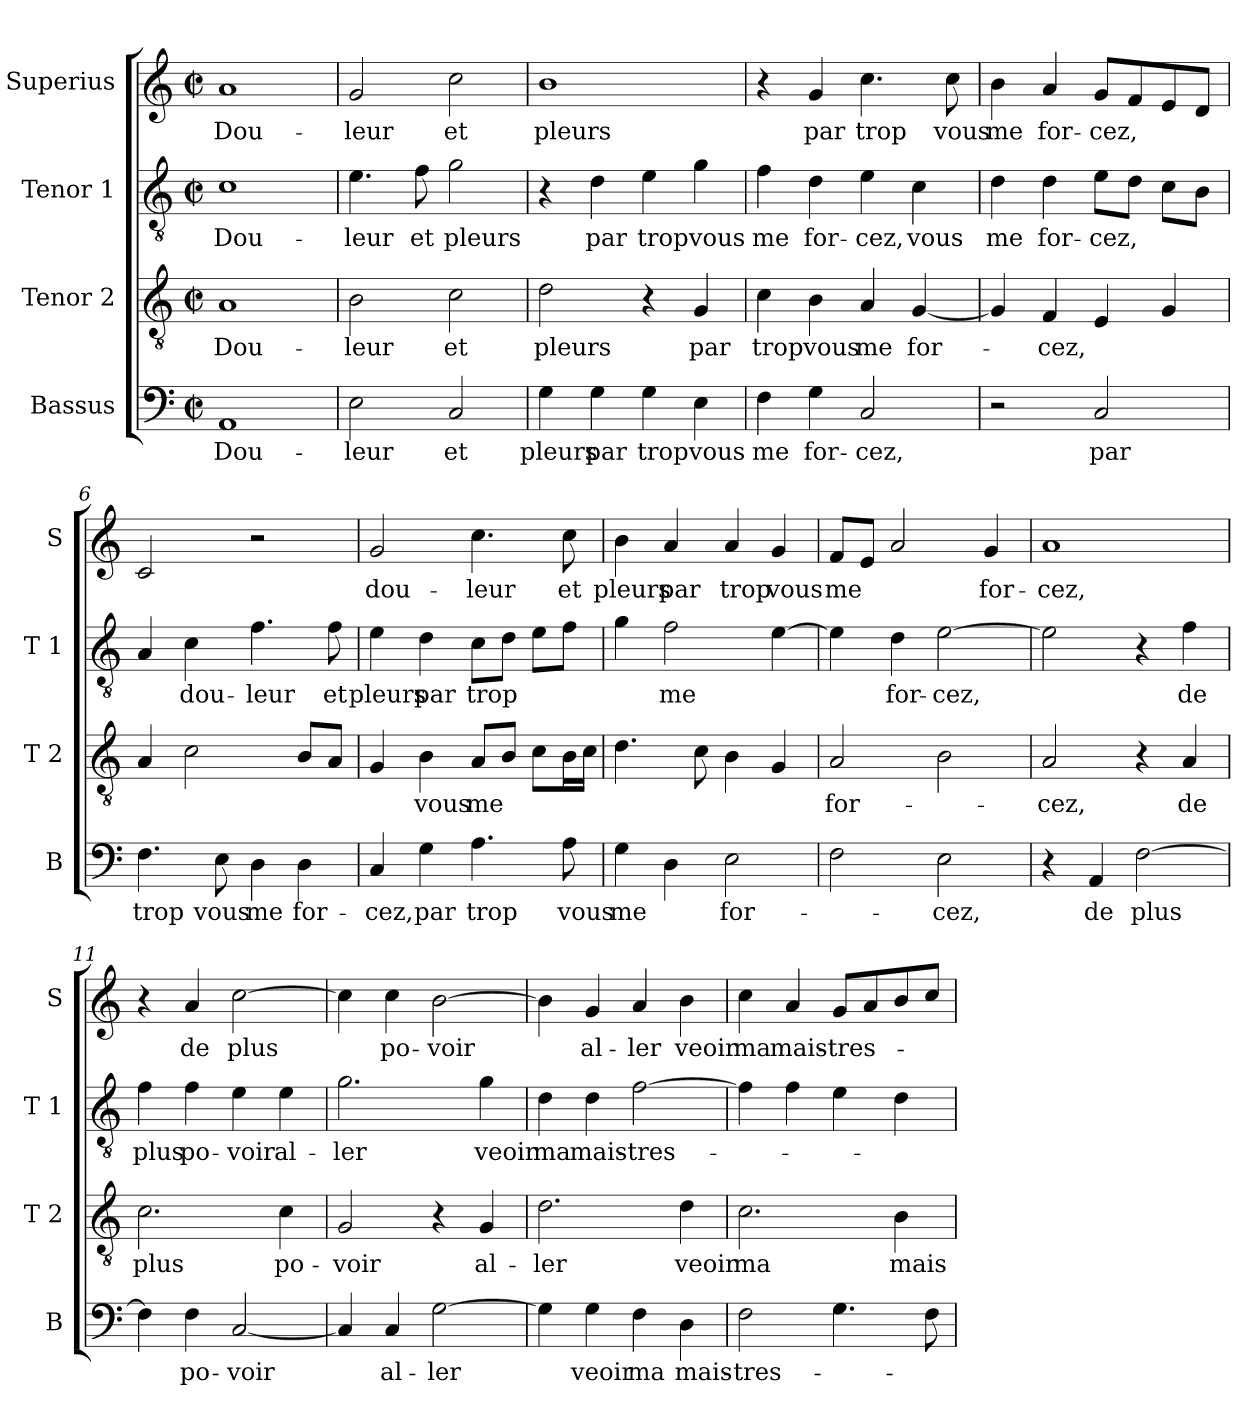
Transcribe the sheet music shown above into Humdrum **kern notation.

**kern	**text	**kern	**text	**kern	**text	**kern	**text
*part4	*part4	*part3	*part3	*part2	*part2	*part1	*part1
*staff4	*staff4	*staff3	*staff3	*staff2	*staff2	*staff1	*staff1
*I"Bassus	*	*I"Tenor 2	*	*I"Tenor 1	*	*I"Superius	*
*I'B	*	*I'T 2	*	*I'T 1	*	*I'S	*
*clefF4	*	*clefGv2	*	*clefGv2	*	*clefG2	*
*k[]	*	*k[]	*	*k[]	*	*k[]	*
*C:	*	*C:	*	*C:	*	*C:	*
*M2/2	*	*M2/2	*	*M2/2	*	*M2/2	*
*met(c|)	*	*met(c|)	*	*met(c|)	*	*met(c|)	*
=1	=1	=1	=1	=1	=1	=1	=1
1AA	Dou-	1A	Dou-	1c	Dou-	1a	Dou-
=2	=2	=2	=2	=2	=2	=2	=2
2E\	-leur	2B\	-leur	4.e\	-leur	2g/	-leur
.	.	.	.	8f\	et	.	.
2C/	et	2c\	et	2g\	pleurs	2cc\	et
=3	=3	=3	=3	=3	=3	=3	=3
4G\	pleurs	2d\	pleurs	4r	.	1b	pleurs
4G\	par	.	.	4d\	par	.	.
4G\	trop	4r	.	4e\	trop	.	.
4E\	vous	4G/	par	4g\	vous	.	.
=4	=4	=4	=4	=4	=4	=4	=4
4F\	me	4c\	trop	4f\	me	4r	.
4G\	for-	4B\	vous	4d\	for-	4g/	par
2C/	-cez,	4A/	me	4e\	-cez,	4.cc\	trop
.	.	[4G/	for-	4c\	vous	.	.
.	.	.	.	.	.	8cc\	vous
=5	=5	=5	=5	=5	=5	=5	=5
2r	.	4G/]	.	4d\	me	4b\	me
.	.	4F/	-cez,	4d\	for-	4a/	for-
2C/	par	4E/	.	8e\L	-cez,	8g/L	-cez,
.	.	.	.	8d\J	.	8f/	.
.	.	4G/	.	8c\L	.	8e/	.
.	.	.	.	8B\J	.	8d/J	.
!!LO:LB:g=z
=6	=6	=6	=6	=6	=6	=6	=6
4.F\	trop	4A/	.	4A/	.	2c/	.
.	.	2c\	.	4c\	dou-	.	.
8E\	vous	.	.	.	.	.	.
4D\	me	.	.	4.f\	-leur	2r	.
4D\	for-	8B/L	.	.	.	.	.
.	.	8A/J	.	8f\	et	.	.
=7	=7	=7	=7	=7	=7	=7	=7
4C/	-cez,	4G/	.	4e\	pleurs	2g/	dou-
4G\	par	4B\	vous	4d\	par	.	.
4.A\	trop	8A/L	me	8c\L	trop	4.cc\	-leur
.	.	8B/J	.	8d\J	.	.	.
.	.	8c\L	.	8e\L	.	.	.
8A\	vous	16B\L	.	8f\J	.	8cc\	et
.	.	16c\JJ	.	.	.	.	.
=8	=8	=8	=8	=8	=8	=8	=8
4G\	me	4.d\	.	4g\	.	4b\	pleurs
4D\	.	.	.	2f\	me	4a/	par
.	.	8c\	.	.	.	.	.
2E\	for-	4B\	.	.	.	4a/	trop
.	.	4G/	.	[4e\	.	4g/	vous
=9	=9	=9	=9	=9	=9	=9	=9
2F\	.	2A/	for-	4e\]	.	8f/L	me
.	.	.	.	.	.	8e/J	.
.	.	.	.	4d\	for-	2a/	.
2E\	-cez,	2B\	.	[2e\	-cez,	.	.
.	.	.	.	.	.	4g/	for-
=10	=10	=10	=10	=10	=10	=10	=10
4r	.	2A/	-cez,	2e\]	.	1a	-cez,
4AA/	de	.	.	.	.	.	.
[2F\	plus	4r	.	4r	.	.	.
.	.	4A/	de	4f\	de	.	.
!!LO:LB:g=z
=11	=11	=11	=11	=11	=11	=11	=11
4F\]	.	2.c\	plus	4f\	plus	4r	.
4F\	po-	.	.	4f\	po-	4a/	de
[2C/	-voir	.	.	4e\	-voir	[2cc\	plus
.	.	4c\	po-	4e\	al-	.	.
=12	=12	=12	=12	=12	=12	=12	=12
4C/]	.	2G/	-voir	2.g\	-ler	4cc\]	.
4C/	al-	.	.	.	.	4cc\	po-
[2G\	-ler	4r	.	.	.	[2b\	-voir
.	.	4G/	al-	4g\	veoir	.	.
=13	=13	=13	=13	=13	=13	=13	=13
4G\]	.	2.d\	-ler	4d\	ma	4b\]	.
4G\	veoir	.	.	4d\	mais-	4g/	al-
4F\	ma	.	.	[2f\	-tres-	4a/	-ler
4D\	mais-	4d\	veoir	.	.	4b\	veoir
=14	=14	=14	=14	=14	=14	=14	=14
2F\	-tres-	2.c\	ma	4f\]	.	4cc\	ma
.	.	.	.	4f\	.	4a/	mais-
4.G\	.	.	.	4e\	.	8g/L	-tres-
.	.	.	.	.	.	8a/	.
.	.	4B\	mais-	4d\	.	8b/	.
8F\	.	.	.	.	.	8cc/J	.
=	=	=	=	=	=	=	=
*-	*-	*-	*-	*-	*-	*-	*-
